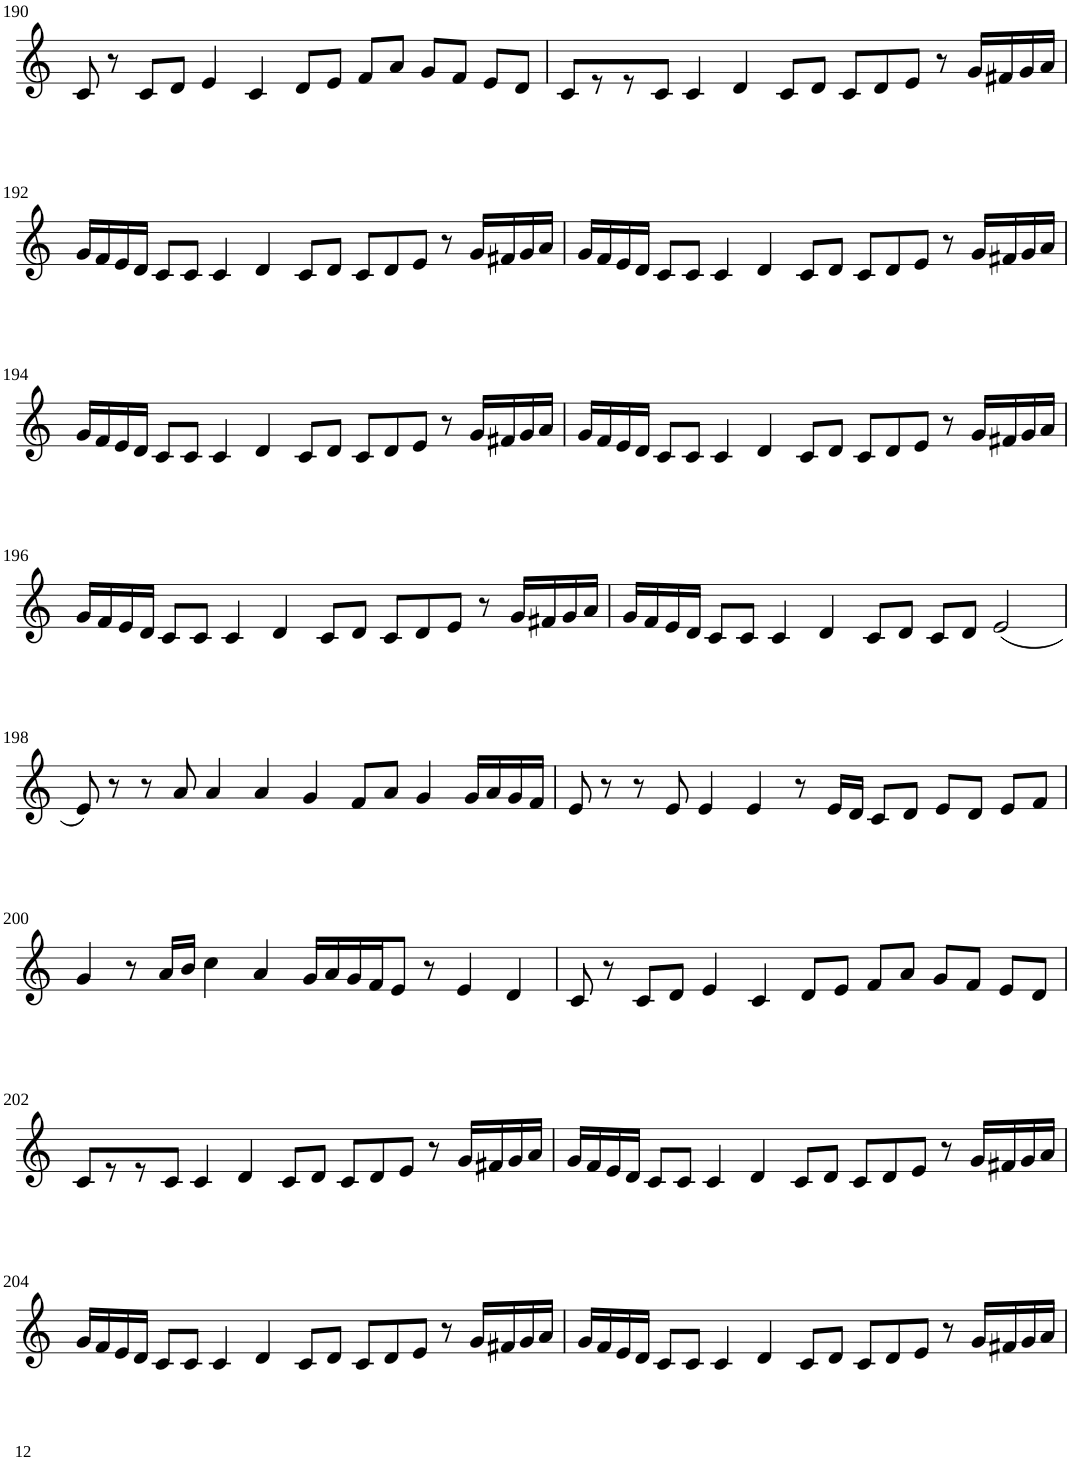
**kern
*part1
*staff1
*I"Violin
!!LO:PB:g=z
*clefG2
*k[]
*M8/4
=190
8c/
8r
8c/L
8d/J
4e/
4c/
8d/L
8e/J
8f/L
8a/J
8g/L
8f/J
8e/L
8d/J
=191
8c/L
8r
8r
8c/J
4c/
4d/
8c/L
8d/J
8c/L
8d/
8e/J
8r
16g/LL
16f#X/
16g/
16a/JJ
!!LO:LB:g=z
=192
16g/LL
16f/
16e/
16d/JJ
8c/L
8c/J
4c/
4d/
8c/L
8d/J
8c/L
8d/
8e/J
8r
16g/LL
16f#X/
16g/
16a/JJ
=193
16g/LL
16f/
16e/
16d/JJ
8c/L
8c/J
4c/
4d/
8c/L
8d/J
8c/L
8d/
8e/J
8r
16g/LL
16f#X/
16g/
16a/JJ
!!LO:LB:g=z
=194
16g/LL
16f/
16e/
16d/JJ
8c/L
8c/J
4c/
4d/
8c/L
8d/J
8c/L
8d/
8e/J
8r
16g/LL
16f#X/
16g/
16a/JJ
=195
16g/LL
16f/
16e/
16d/JJ
8c/L
8c/J
4c/
4d/
8c/L
8d/J
8c/L
8d/
8e/J
8r
16g/LL
16f#X/
16g/
16a/JJ
!!LO:LB:g=z
=196
16g/LL
16f/
16e/
16d/JJ
8c/L
8c/J
4c/
4d/
8c/L
8d/J
8c/L
8d/
8e/J
8r
16g/LL
16f#X/
16g/
16a/JJ
=197
16g/LL
16f/
16e/
16d/JJ
8c/L
8c/J
4c/
4d/
8c/L
8d/J
8c/L
8d/J
(2e/
!!LO:LB:g=z
=198
8e/)
8r
8r
8a/
4a/
4a/
4g/
8f/L
8a/J
4g/
16g/LL
16a/
16g/
16f/JJ
=199
8e/
8r
8r
8e/
4e/
4e/
8r
16e/LL
16d/JJ
8c/L
8d/J
8e/L
8d/J
8e/L
8f/J
!!LO:LB:g=z
=200
4g/
8r
16a/LL
16b/JJ
4cc\
4a/
16g/LL
16a/
16g/
16f/J
8e/J
8r
4e/
4d/
=201
8c/
8r
8c/L
8d/J
4e/
4c/
8d/L
8e/J
8f/L
8a/J
8g/L
8f/J
8e/L
8d/J
!!LO:LB:g=z
=202
8c/L
8r
8r
8c/J
4c/
4d/
8c/L
8d/J
8c/L
8d/
8e/J
8r
16g/LL
16f#X/
16g/
16a/JJ
=203
16g/LL
16f/
16e/
16d/JJ
8c/L
8c/J
4c/
4d/
8c/L
8d/J
8c/L
8d/
8e/J
8r
16g/LL
16f#X/
16g/
16a/JJ
!!LO:LB:g=z
=204
16g/LL
16f/
16e/
16d/JJ
8c/L
8c/J
4c/
4d/
8c/L
8d/J
8c/L
8d/
8e/J
8r
16g/LL
16f#X/
16g/
16a/JJ
=205
16g/LL
16f/
16e/
16d/JJ
8c/L
8c/J
4c/
4d/
8c/L
8d/J
8c/L
8d/
8e/J
8r
16g/LL
16f#X/
16g/
16a/JJ
=
*-
